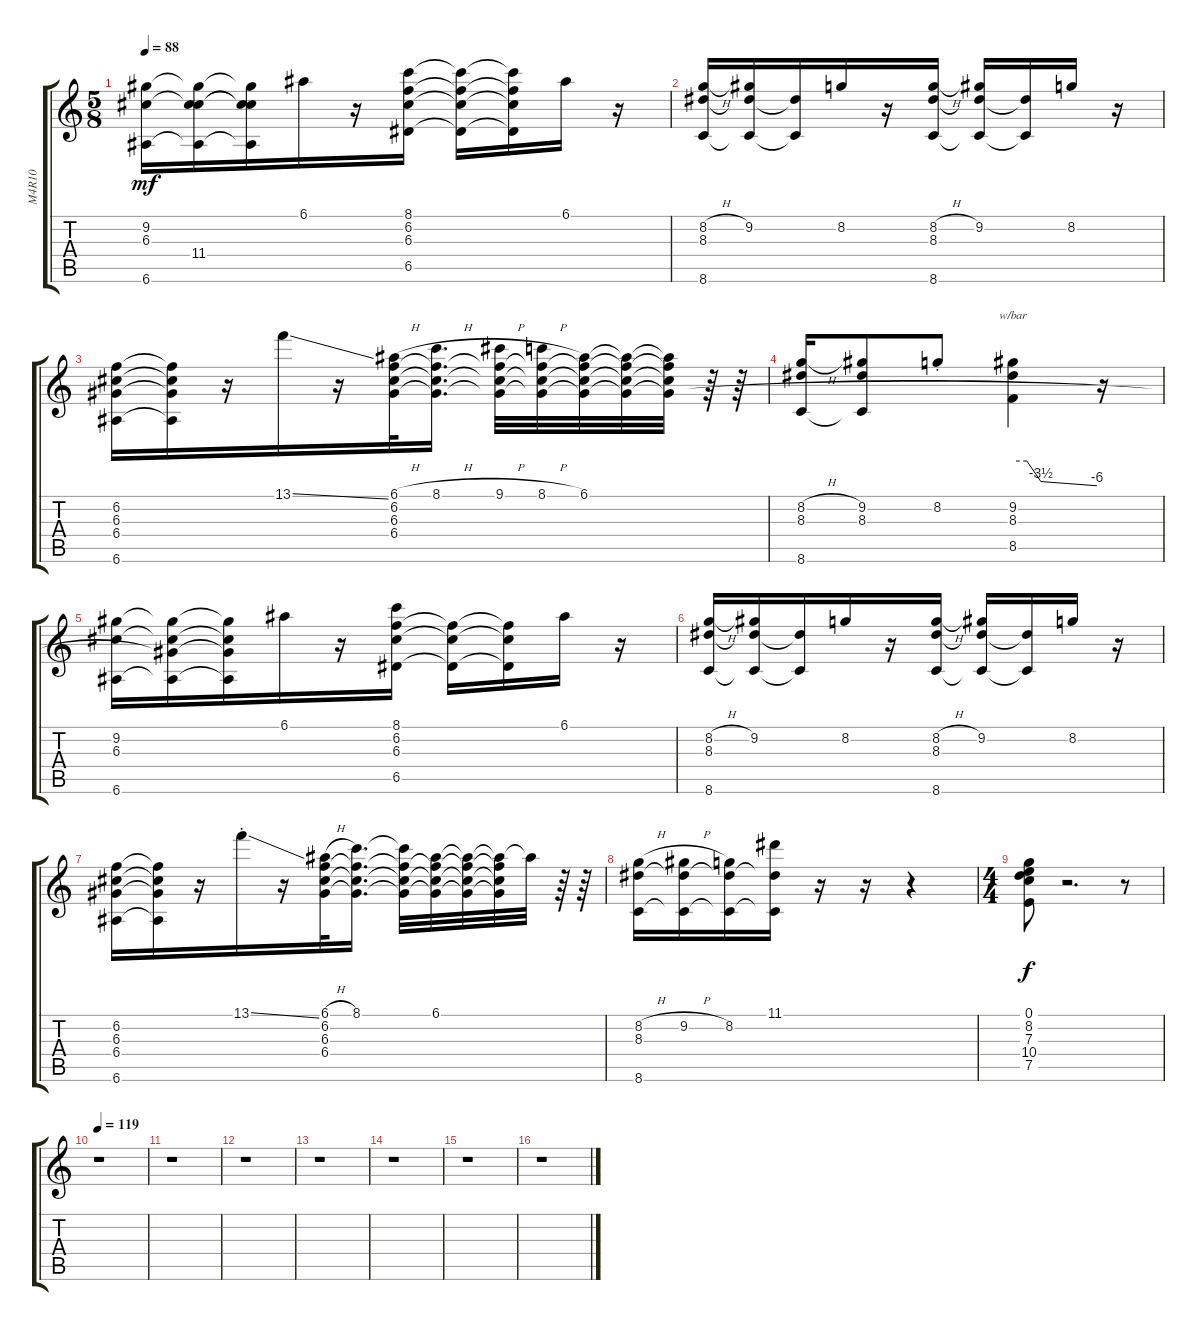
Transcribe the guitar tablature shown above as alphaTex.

\track ("M4R10" "M4R10") {instrument electricguitarclean}
\staff {score tabs}
\tuning (E4 B3 G3 D3 A2 E2) {hide}
\ts (5 8)
\tempo 88
\clef g2
\ks c
(9.2 6.3 6.6).16{dy mf} (9.2{t} 6.3{t} 11.4{t} 6.6{t}).16 (9.2{t} 6.3{t} 11.4{t} 6.6{t}).16 6.1.16 r.16 (8.1 6.2 6.3 6.5).16 (8.1{t} 6.2{t} 6.3{t} 6.5{t}).16 (8.1{t} 6.2{t} 6.3{t} 6.5{t}).16 6.1.16 r.16 |
(8.2{h} 8.3 8.6).16 (9.2 8.3{t} 8.6{t}).16 (8.3{t} 8.6{t}).16 8.2.16 r.16 (8.2{h} 8.3 8.6).16 (9.2 8.3{t} 8.6{t}).16 (8.3{t} 8.6{t}).16 8.2.16 r.16 |
(6.2 6.3 6.4 6.6).16 (6.2{t} 6.3{t} 6.4{t} 6.6{t}).16 r.16 13.1{ss}.16 r.16 (6.1{h} 6.2 6.3 6.4).32 (8.1{h} 6.2{t} 6.3{t} 6.4{t}).16{d} (9.1{h} 6.2{t} 6.3{t} 6.4{t}).32 (8.1{h} 6.2{t} 6.3{t} 6.4{t}).32 (6.1 6.2{t} 6.3{t} 6.4{t}).32 (6.1{t} 6.2{t} 6.3{t} 6.4{t}).32 (6.1{t} 6.2{t} 6.3{t} 6.4{t}).32 r.64 r.64 |
(8.2{h} 8.3 8.6).16 (9.2 8.3 8.6{t}).8 8.2{st}.8 (9.2 8.3 8.5).4{tbe (custom default 0 0 10 0 20 -14 60 -24 60 -24)} r.16 |
(9.2 6.3 6.6).16 (9.2{t} 6.3{t} 6.4{t} 6.6{t}).16 (9.2{t} 6.3{t} 6.4{t} 6.6{t}).16 6.1.16 r.16 (8.1 6.2 6.3 6.5).16 (6.2{t} 6.3{t} 6.5{t}).16 (6.2{t} 6.3{t} 6.5{t}).16 6.1.16 r.16 |
(8.2{h} 8.3 8.6).16 (9.2 8.3{t} 8.6{t}).16 (8.3{t} 8.6{t}).16 8.2.16 r.16 (8.2{h} 8.3 8.6).16 (9.2 8.3{t} 8.6{t}).16 (8.3{t} 8.6{t}).16 8.2.16 r.16 |
(6.2 6.3 6.4 6.6).16 (6.2{t} 6.3{t} 6.4{t} 6.6{t}).16 r.16 13.1{ss st}.16 r.16 (6.1{h} 6.2 6.3 6.4).32 (8.1 6.2{t} 6.3{t} 6.4{t}).16{d} (8.1{t} 6.2{t} 6.3{t} 6.4{t}).32 (6.1 6.2{t} 6.3{t} 6.4{t}).32 (6.1{t} 6.2{t} 6.3{t} 6.4{t}).32 (6.1{t} 6.2{t} 6.3{t} 6.4{t}).32 6.1{t}.32 r.64 r.64 |
(8.2{h} 8.3 8.6).16 (9.2{h} 8.3{t} 8.6{t}).16 (8.2 8.3{t} 8.6{t}).16 (11.1 8.3{t} 8.6{t}).16 r.16 r.16 r.4 |
\ts (4 4)
(0.1 8.2 7.3 10.4 7.5).8{dy f} r.2{d} r.8 |
\tempo 119
r.1 |
r.1 |
r.1 |
r.1 |
r.1 |
r.1 |
r.1
